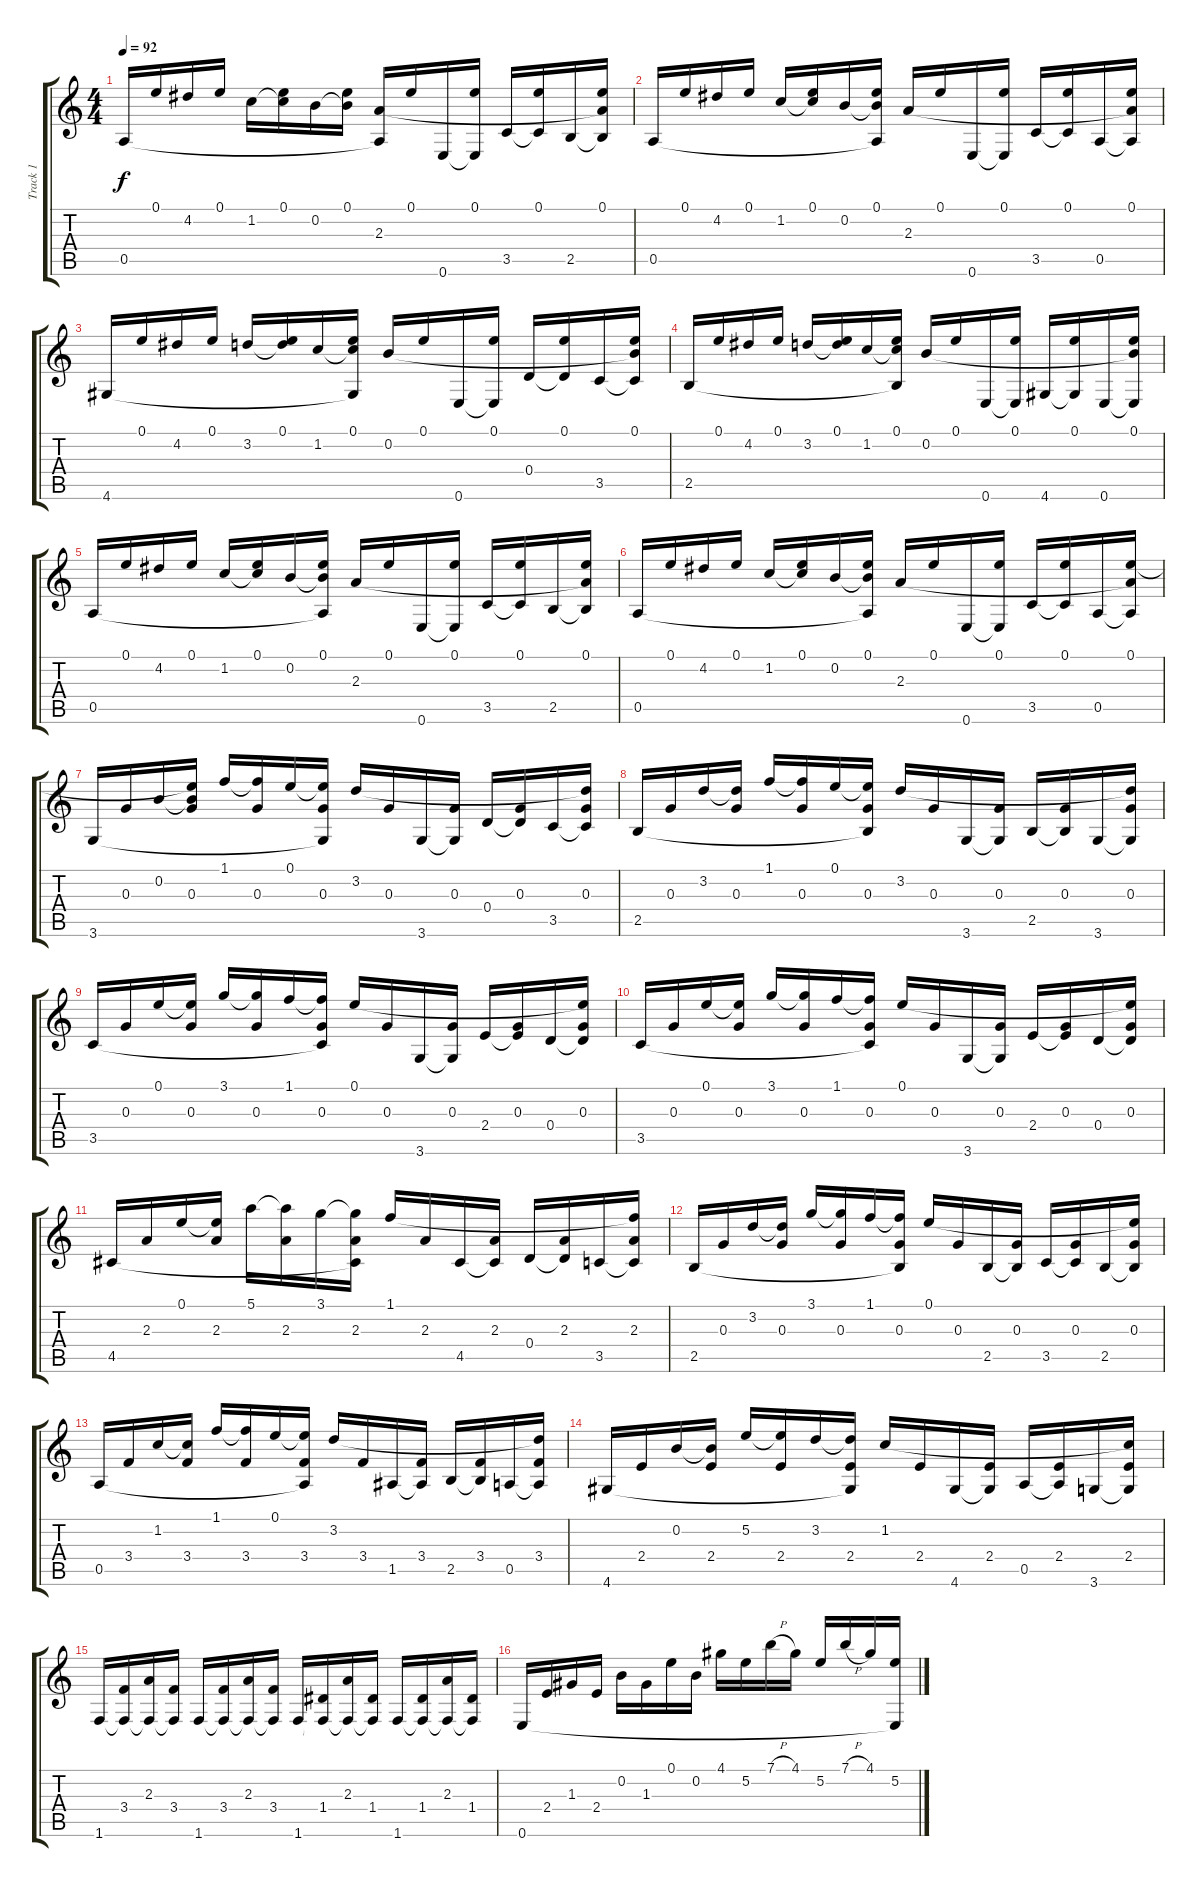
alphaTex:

\track ("Track 1" "Track 1") {instrument acousticguitarnylon}
\staff {score tabs}
\tuning (E4 B3 G3 D3 A2 E2) {hide}
\ts (4 4)
\tempo 92
\clef g2
\ks c
0.5.16{dy f instrument acousticguitarnylon} 0.1.16 4.2.16 0.1.16 1.2.16 (0.1 1.2{t}).16 0.2.16 (0.1 0.2{t}).16 (2.3 0.5{t}).16 0.1.16 0.6.16 (0.1 0.6{t}).16 3.5.16 (0.1 3.5{t}).16 2.5.16 (0.1 2.3{t} 2.5{t}).16 |
0.5.16 0.1.16 4.2.16 0.1.16 1.2.16 (0.1 1.2{t}).16 0.2.16 (0.1 0.2{t} 0.5{t}).16 2.3.16 0.1.16 0.6.16 (0.1 0.6{t}).16 3.5.16 (0.1 3.5{t}).16 0.5.16 (0.1 2.3{t} 0.5{t}).16 |
4.6.16 0.1.16 4.2.16 0.1.16 3.2.16 (0.1 3.2{t}).16 1.2.16 (0.1 1.2{t} 4.6{t}).16 0.2.16 0.1.16 0.6.16 (0.1 0.6{t}).16 0.4.16 (0.1 0.4{t}).16 3.5.16 (0.1 0.2{t} 3.5{t}).16 |
2.5.16 0.1.16 4.2.16 0.1.16 3.2.16 (0.1 3.2{t}).16 1.2.16 (0.1 1.2{t} 2.5{t}).16 0.2.16 0.1.16 0.6.16 (0.1 0.6{t}).16 4.6.16 (0.1 4.6{t}).16 0.6.16 (0.1 0.2{t} 0.6{t}).16 |
0.5.16 0.1.16 4.2.16 0.1.16 1.2.16 (0.1 1.2{t}).16 0.2.16 (0.1 0.2{t} 0.5{t}).16 2.3.16 0.1.16 0.6.16 (0.1 0.6{t}).16 3.5.16 (0.1 3.5{t}).16 2.5.16 (0.1 2.3{t} 2.5{t}).16 |
0.5.16 0.1.16 4.2.16 0.1.16 1.2.16 (0.1 1.2{t}).16 0.2.16 (0.1 0.2{t} 0.5{t}).16 2.3.16 0.1.16 0.6.16 (0.1 0.6{t}).16 3.5.16 (0.1 3.5{t}).16 0.5.16 (0.1 2.3{t} 0.5{t}).16 |
3.6.16 0.3.16 0.2.16 (0.1{t} 0.2{t} 0.3).16 1.1.16 (1.1{t} 0.3).16 0.1.16 (0.1{t} 0.3 3.6{t}).16 3.2.16 0.3.16 3.6.16 (0.3 3.6{t}).16 0.4.16 (0.3 0.4{t}).16 3.5.16 (3.2{t} 0.3 3.5{t}).16 |
2.5.16 0.3.16 3.2.16 (3.2{t} 0.3).16 1.1.16 (1.1{t} 0.3).16 0.1.16 (0.1{t} 0.3 2.5{t}).16 3.2.16 0.3.16 3.6.16 (0.3 3.6{t}).16 2.5.16 (0.3 2.5{t}).16 3.6.16 (3.2{t} 0.3 3.6{t}).16 |
3.5.16 0.3.16 0.1.16 (0.1{t} 0.3).16 3.1.16 (3.1{t} 0.3).16 1.1.16 (1.1{t} 0.3 3.5{t}).16 0.1.16 0.3.16 3.6.16 (0.3 3.6{t}).16 2.4.16 (0.3 2.4{t}).16 0.4.16 (0.1{t} 0.3 0.4{t}).16 |
3.5.16 0.3.16 0.1.16 (0.1{t} 0.3).16 3.1.16 (3.1{t} 0.3).16 1.1.16 (1.1{t} 0.3 3.5{t}).16 0.1.16 0.3.16 3.6.16 (0.3 3.6{t}).16 2.4.16 (0.3 2.4{t}).16 0.4.16 (0.1{t} 0.3 0.4{t}).16 |
4.5.16 2.3.16 0.1.16 (0.1{t} 2.3).16 5.1.16 (5.1{t} 2.3).16 3.1.16 (3.1{t} 2.3 4.5{t}).16 1.1.16 2.3.16 4.5.16 (2.3 4.5{t}).16 0.4.16 (2.3 0.4{t}).16 3.5.16 (1.1{t} 2.3 3.5{t}).16 |
2.5.16 0.3.16 3.2.16 (3.2{t} 0.3).16 3.1.16 (3.1{t} 0.3).16 1.1.16 (1.1{t} 0.3 2.5{t}).16 0.1.16 0.3.16 2.5.16 (0.3 2.5{t}).16 3.5.16 (0.3 3.5{t}).16 2.5.16 (0.1{t} 0.3 2.5{t}).16 |
0.5.16 3.4.16 1.2.16 (1.2{t} 3.4).16 1.1.16 (1.1{t} 3.4).16 0.1.16 (0.1{t} 3.4 0.5{t}).16 3.2.16 3.4.16 1.5.16 (3.4 1.5{t}).16 2.5.16 (3.4 2.5{t}).16 0.5.16 (3.2{t} 3.4 0.5{t}).16 |
4.6.16 2.4.16 0.2.16 (0.2{t} 2.4).16 5.2.16 (5.2{t} 2.4).16 3.2.16 (3.2{t} 2.4 4.6{t}).16 1.2.16 2.4.16 4.6.16 (2.4 4.6{t}).16 0.5.16 (2.4 0.5{t}).16 3.6.16 (1.2{t} 2.4 3.6{t}).16 |
1.6.16 (3.4 1.6{t}).16 (2.3 1.6{t}).16 (3.4 1.6{t}).16 1.6.16 (3.4 1.6{t}).16 (2.3 1.6{t}).16 (3.4 1.6{t}).16 1.6.16 (1.4 1.6{t}).16 (2.3 1.6{t}).16 (1.4 1.6{t}).16 1.6.16 (1.4 1.6{t}).16 (2.3 1.6{t}).16 (1.4 1.6{t}).16 |
0.6.16 2.4.16 1.3.16 2.4.16 0.2.16 1.3.16 0.1.16 0.2.16 4.1.16 5.2.16 7.1{h}.16 4.1.16 5.2.16 7.1{h}.16 4.1.16 (5.2 0.6{t}).16
